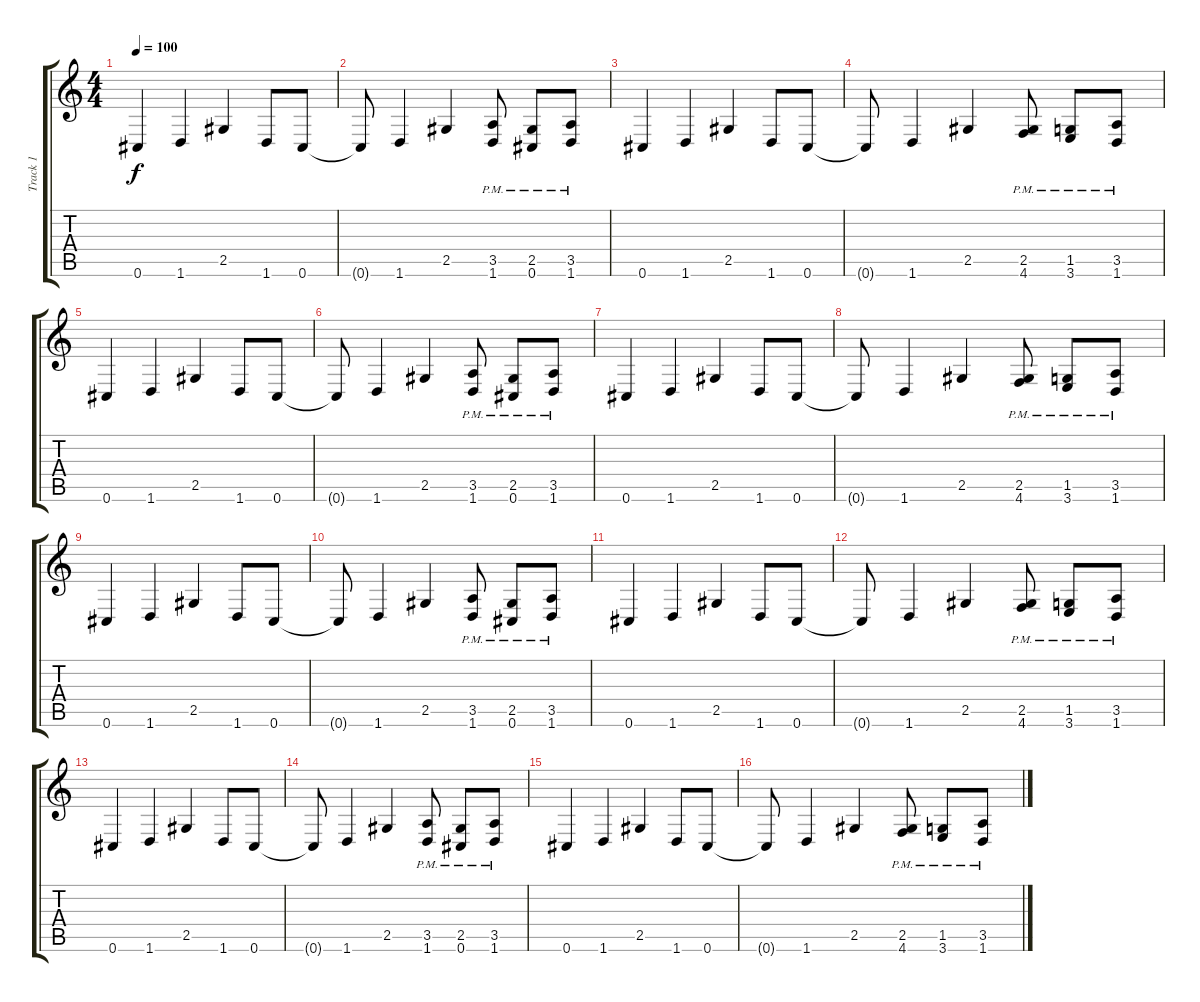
\track ("Track 1" "Track 1") {instrument distortionguitar}
\staff {score tabs}
\tuning (Db4 Ab3 E3 B2 Gb2 Db2) {hide}
\ts (4 4)
\tempo 100
\clef g2
\ks c
0.6.4{dy f instrument distortionguitar} 1.6.4 2.5.4 1.6.8 0.6.8 |
0.6{t}.8 1.6.4 2.5.4 (3.5{pm} 1.6{pm}).8 (2.5{pm} 0.6{pm}).8 (3.5{pm} 1.6{pm}).8 |
0.6.4 1.6.4 2.5.4 1.6.8 0.6.8 |
0.6{t}.8 1.6.4 2.5.4 (2.5{pm} 4.6).8 (1.5{pm} 3.6{pm}).8 (3.5{pm} 1.6{pm}).8 |
0.6.4 1.6.4 2.5.4 1.6.8 0.6.8 |
0.6{t}.8 1.6.4 2.5.4 (3.5{pm} 1.6{pm}).8 (2.5{pm} 0.6{pm}).8 (3.5{pm} 1.6{pm}).8 |
0.6.4 1.6.4 2.5.4 1.6.8 0.6.8 |
0.6{t}.8 1.6.4 2.5.4 (2.5{pm} 4.6).8 (1.5{pm} 3.6{pm}).8 (3.5{pm} 1.6{pm}).8 |
0.6.4 1.6.4 2.5.4 1.6.8 0.6.8 |
0.6{t}.8 1.6.4 2.5.4 (3.5{pm} 1.6{pm}).8 (2.5{pm} 0.6{pm}).8 (3.5{pm} 1.6{pm}).8 |
0.6.4 1.6.4 2.5.4 1.6.8 0.6.8 |
0.6{t}.8 1.6.4 2.5.4 (2.5{pm} 4.6).8 (1.5{pm} 3.6{pm}).8 (3.5{pm} 1.6{pm}).8 |
0.6.4 1.6.4 2.5.4 1.6.8 0.6.8 |
0.6{t}.8 1.6.4 2.5.4 (3.5{pm} 1.6{pm}).8 (2.5{pm} 0.6{pm}).8 (3.5{pm} 1.6{pm}).8 |
0.6.4 1.6.4 2.5.4 1.6.8 0.6.8 |
0.6{t}.8 1.6.4 2.5.4 (2.5{pm} 4.6).8 (1.5{pm} 3.6{pm}).8 (3.5{pm} 1.6{pm}).8
